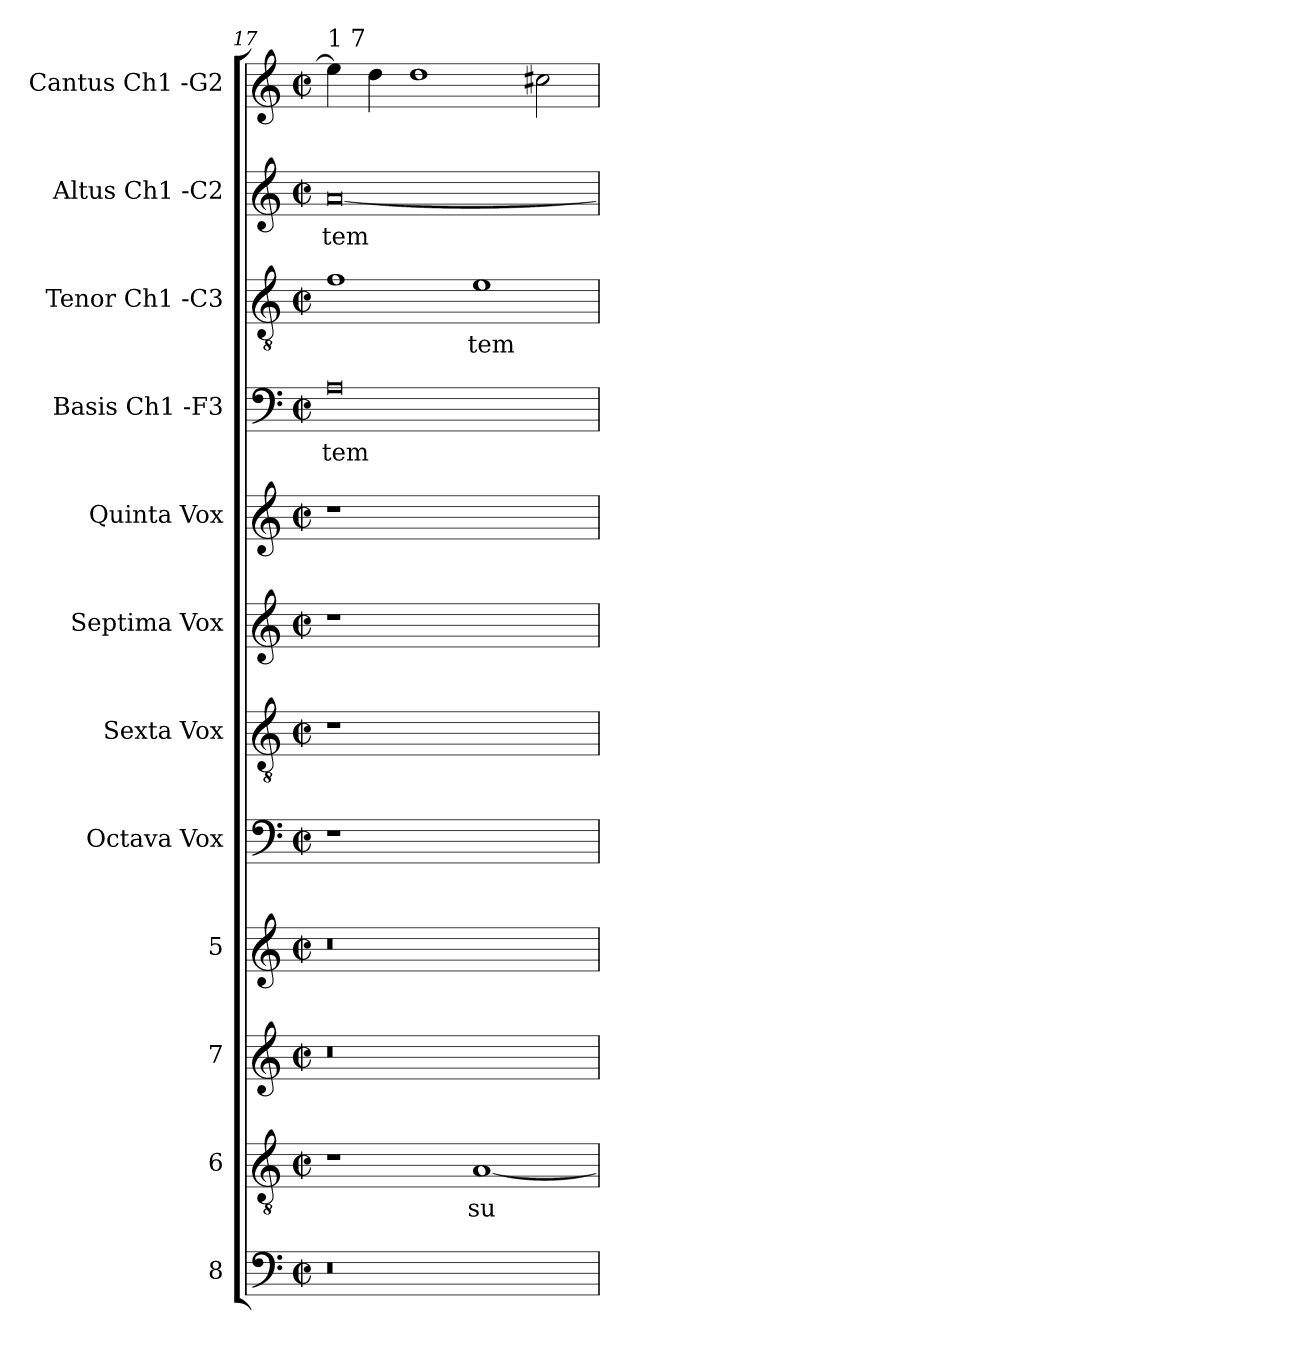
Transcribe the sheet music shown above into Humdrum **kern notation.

**kern	**kern	**text	**kern	**kern	**kern	**kern	**kern	**kern	**kern	**text	**kern	**text	**kern	**text	**kern	**text
*part12	*part11	*part11	*part10	*part9	*part8	*part7	*part6	*part5	*part4	*part4	*part3	*part3	*part2	*part2	*part1	*part1
*staff12	*staff11	*staff11	*staff10	*staff9	*staff8	*staff7	*staff6	*staff5	*staff4	*staff4	*staff3	*staff3	*staff2	*staff2	*staff1	*staff1
*I"8	*I"6	*	*I"7	*I"5	*I"Octava  Vox	*I"Sexta  Vox	*I"Septima  Vox	*I"Quinta  Vox	*I"Basis  Ch1 -F3	*	*I"Tenor  Ch1 -C3	*	*I"Altus  Ch1 -C2	*	*I"Cantus  Ch1 -G2	*
*	*	*	*	*	*	*	*	*	*I'B	*	*I'T	*	*I'A	*	*I'C	*
!!LO:PB:g=z
*clefF4	*clefGv2	*	*clefG2	*clefG2	*clefF4	*clefGv2	*clefG2	*clefG2	*clefF4	*	*clefGv2	*	*clefG2	*	*clefG2	*
*k[]	*k[]	*	*k[]	*k[]	*k[]	*k[]	*k[]	*k[]	*k[]	*	*k[]	*	*k[]	*	*k[]	*
*C:	*C:	*	*C:	*C:	*C:	*C:	*C:	*C:	*C:	*	*C:	*	*C:	*	*C:	*
*M2/2	*M2/2	*	*M2/2	*M2/2	*M2/2	*M2/2	*M2/2	*M2/2	*M2/2	*	*M2/2	*	*M2/2	*	*M2/2	*
*met(c|)	*met(c|)	*	*met(c|)	*met(c|)	*met(c|)	*met(c|)	*met(c|)	*met(c|)	*met(c|)	*	*met(c|)	*	*met(c|)	*	*met(c|)	*
=17	=17	=17	=17	=17	=17	=17	=17	=17	=17	=17	=17	=17	=17	=17	=17	=17
!	!	!	!	!	!	!	!	!	!	!	!	!	!	!	!LO:TX:a:t=1 7	!
!	!	!	!	!	!	!	!	!	!	!LO:LY:b:cj	!	!LO:LY:b:cj	!	!LO:LY:b:cj	!	!LO:LY:b:cj
0r	1r	.	0r	0r	1r	1r	1r	1r	0A	tem	1f	.	[<0a	tem	4ee\]	.
!	!	!	!	!	!	!	!	!	!	!	!	!	!	!	!	!LO:LY:b:cj
.	.	.	.	.	.	.	.	.	.	.	.	.	.	.	4dd\	.
!	!	!	!	!	!	!	!	!	!	!	!	!	!	!	!	!LO:LY:b:cj
.	.	.	.	.	.	.	.	.	.	.	.	.	.	.	1dd	.
!	!	!LO:LY:b:cj	!	!	!	!	!	!	!	!	!	!LO:LY:b:cj	!	!	!	!
.	[<1A	su-	.	.	1ryy	1ryy	1ryy	1ryy	.	.	1e	tem	.	.	.	.
!	!	!	!	!	!	!	!	!	!	!	!	!	!	!	!	!LO:LY:b:cj
.	.	.	.	.	.	.	.	.	.	.	.	.	.	.	2cc#X\	.
=	=	=	=	=	=	=	=	=	=	=	=	=	=	=	=	=
*-	*-	*-	*-	*-	*-	*-	*-	*-	*-	*-	*-	*-	*-	*-	*-	*-
